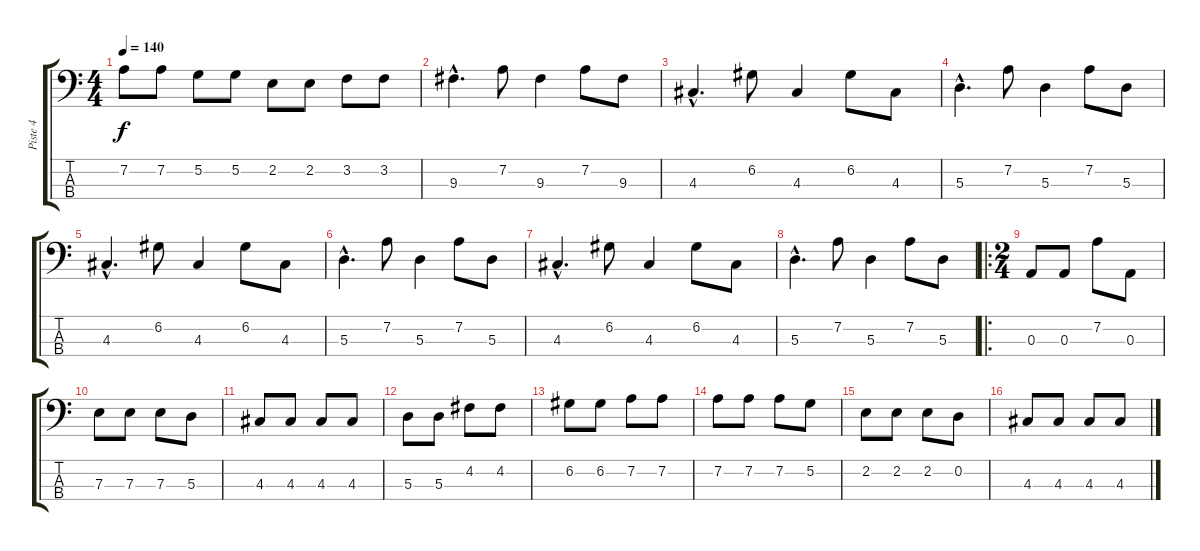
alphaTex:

\track ("Piste 4" "Piste 4") {instrument electricbassfinger}
\staff {score tabs}
\tuning (G2 D2 A1 E1) {hide}
\ts (4 4)
\tempo 140
\clef f4
\ks c
7.2.8{dy f} 7.2.8 5.2.8 5.2.8 2.2.8 2.2.8 3.2.8 3.2.8 |
9.3{hac}.4{d} 7.2.8 9.3.4 7.2.8 9.3.8 |
4.3{hac}.4{d} 6.2.8 4.3.4 6.2.8 4.3.8 |
5.3{hac}.4{d} 7.2.8 5.3.4 7.2.8 5.3.8 |
4.3{hac}.4{d} 6.2.8 4.3.4 6.2.8 4.3.8 |
5.3{hac}.4{d} 7.2.8 5.3.4 7.2.8 5.3.8 |
4.3{hac}.4{d} 6.2.8 4.3.4 6.2.8 4.3.8 |
5.3{hac}.4{d} 7.2.8 5.3.4 7.2.8 5.3.8 |
\ro
\ts (2 4)
0.3.8 0.3.8 7.2.8 0.3.8 |
7.3.8 7.3.8 7.3.8 5.3.8 |
4.3.8 4.3.8 4.3.8 4.3.8 |
5.3.8 5.3.8 4.2.8 4.2.8 |
6.2.8 6.2.8 7.2.8 7.2.8 |
7.2.8 7.2.8 7.2.8 5.2.8 |
2.2.8 2.2.8 2.2.8 0.2.8 |
4.3.8 4.3.8 4.3.8 4.3.8
